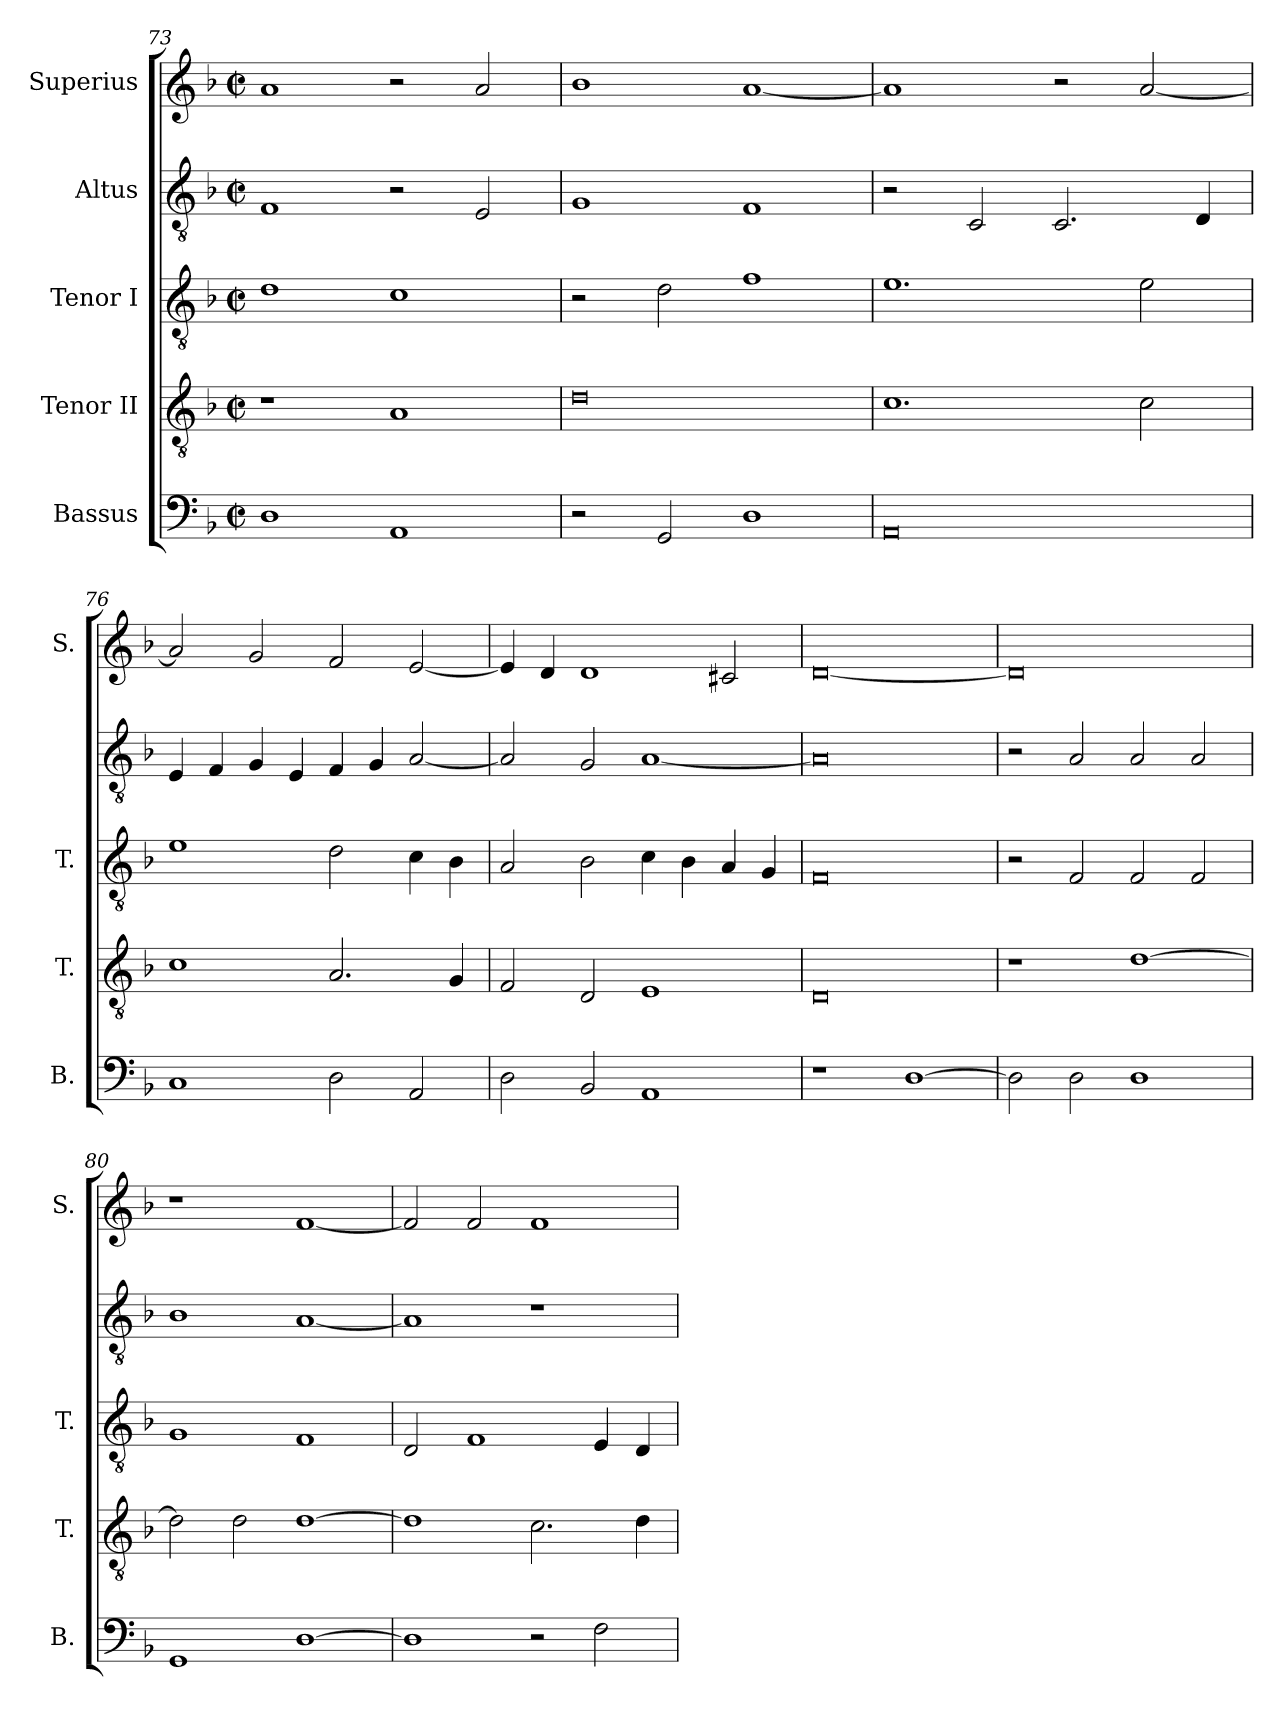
**kern	**kern	**kern	**kern	**kern
*part5	*part4	*part3	*part2	*part1
*staff5	*staff4	*staff3	*staff2	*staff1
*I"Bassus	*I"Tenor II	*I"Tenor I	*I"Altus	*I"Superius
*I'B.	*I'T.	*I'T.	*	*I'S.
*clefF4	*clefGv2	*clefGv2	*clefGv2	*clefG2
*	*ITrd7c12	*ITrd7c12	*ITrd7c12	*
*k[b-]	*k[b-]	*k[b-]	*k[b-]	*k[b-]
*F:	*F:	*F:	*F:	*F:
*M2/2	*M2/2	*M2/2	*M2/2	*M2/2
*met(c|)	*met(c|)	*met(c|)	*met(c|)	*met(c|)
=73	=73	=73	=73	=73
1Di	1r	1Di	1FFi	1ai
1AAi	1AAi	1Ci	2r	2r
.	.	.	2EEi/	2ai/
!!LO:LB:g=z
=74	=74	=74	=74	=74
2r	0Di	2r	1GGi	1b-i
2GGi/	.	2Di\	.	.
1Di	.	1Fi	1FFi	[<1ai
=75	=75	=75	=75	=75
0AAi	1.Ci	1.Ei	2r	1ai]
.	.	.	2CCi/	.
.	.	.	2.CCi/	2r
.	2Ci\	2Ei\	.	[<2ai/
.	.	.	4DDi/	.
=76	=76	=76	=76	=76
1Ci	1Ci	1Ei	4EEi/	2ai/]
.	.	.	4FFi/	.
.	.	.	4GGi/	2gi/
.	.	.	4EEi/	.
2Di\	2.AAi/	2Di\	4FFi/	2fi/
.	.	.	4GGi/	.
2AAi/	.	4Ci\	[<2AAi/	[<2ei/
.	4GGi/	4BB-i\	.	.
=77	=77	=77	=77	=77
2Di\	2FFi/	2AAi/	2AAi/]	4ei/]
.	.	.	.	4di/
2BB-i/	2DDi/	2BB-i\	2GGi/	1di
1AAi	1EEi	4Ci\	[<1AAi	.
.	.	4BB-i\	.	.
.	.	4AAi/	.	2c#Xi/
.	.	4GGi/	.	.
!!LO:PB:g=z
=78	=78	=78	=78	=78
1r	0DDi	0FFi	0AAi]	[<0di
[>1Di	.	.	.	.
=79	=79	=79	=79	=79
2Di\]	1r	2r	2r	0di]
2Di\	.	2FFi/	2AAi/	.
1Di	[>1Di	2FFi/	2AAi/	.
.	.	2FFi/	2AAi/	.
=80	=80	=80	=80	=80
1GGi	2Di\]	1GGi	1BB-i	1r
.	2Di\	.	.	.
[>1Di	[>1Di	1FFi	[<1AAi	[<1fi
=81	=81	=81	=81	=81
1Di]	1Di]	2DDi/	1AAi]	2fi/]
.	.	1FFi	.	2fi/
2r	2.Ci\	.	1r	1fi
2Fi\	.	4EEi/	.	.
.	4Di\	4DDi/	.	.
=	=	=	=	=
*-	*-	*-	*-	*-
